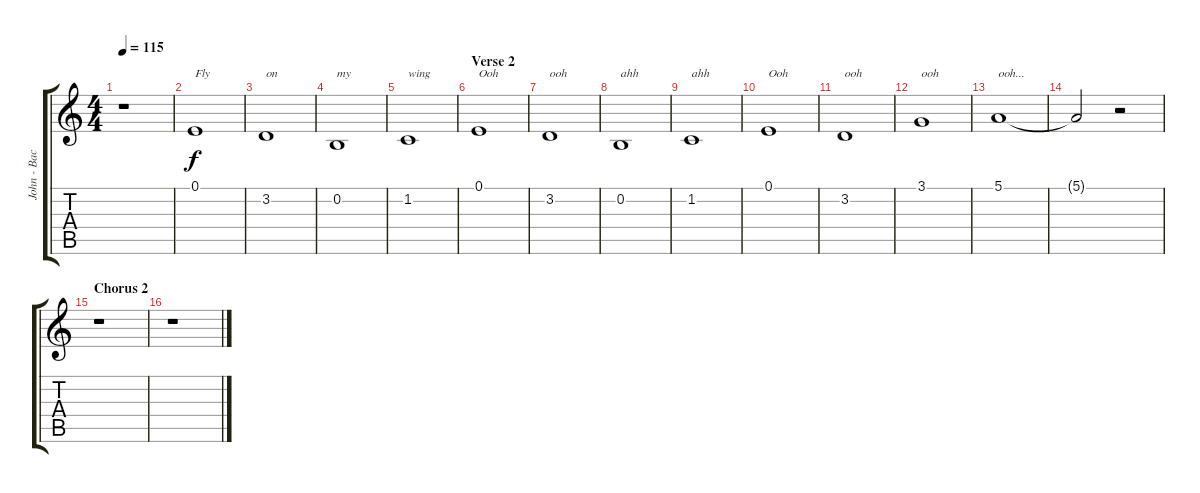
\track ("John - Backing Vocals" "John - Bac") {instrument choiraahs}
\staff {score tabs}
\tuning (E4 B3 G3 D3 A2 E2) {hide}
\ts (4 4)
\tempo 115
\clef g2
\ks c
r.1{dy f} |
0.1.1{txt "Fly"} |
3.2.1{txt "on"} |
0.2.1{txt "my"} |
1.2.1{txt "wing"} |
\section ("" "Verse 2")
0.1.1{txt "Ooh"} |
3.2.1{txt "ooh"} |
0.2.1{txt "ahh"} |
1.2.1{txt "ahh"} |
0.1.1{txt "Ooh"} |
3.2.1{txt "ooh"} |
3.1.1{txt "ooh"} |
5.1.1{txt "ooh..."} |
5.1{t}.2 r.2 |
\section ("" "Chorus 2")
r.1 |
r.1
